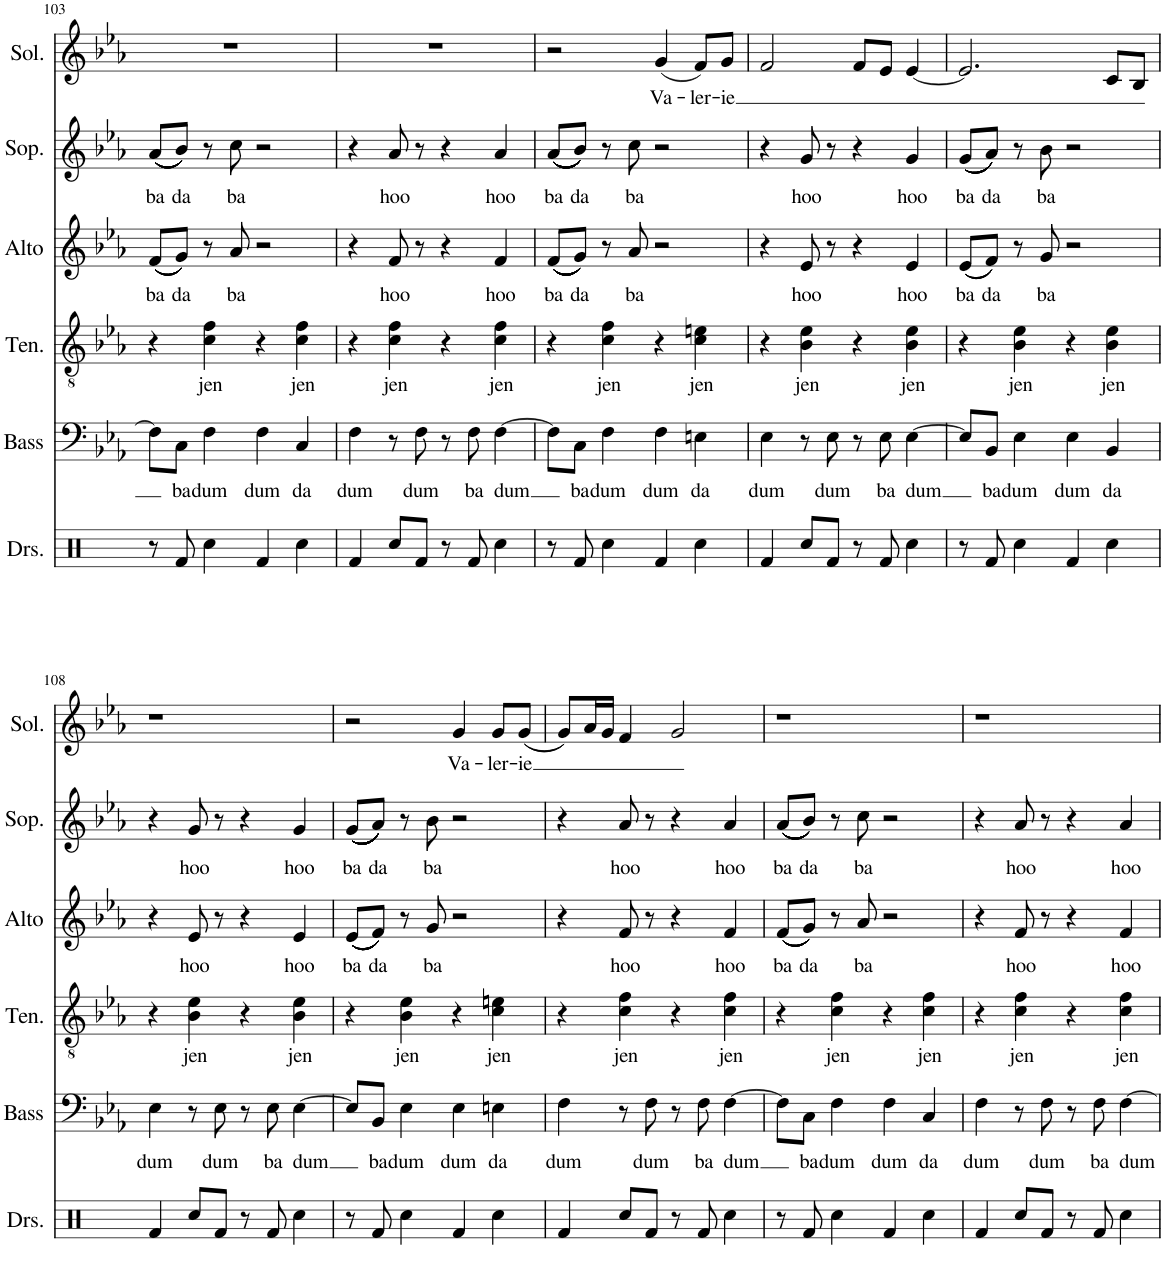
**kern	**kern	**text	**kern	**text	**kern	**text	**kern	**text	**kern	**text
*part6	*part5	*part5	*part4	*part4	*part3	*part3	*part2	*part2	*part1	*part1
*staff6	*staff5	*staff5	*staff4	*staff4	*staff3	*staff3	*staff2	*staff2	*staff1	*staff1
*I"Drumset	*I"Bass	*	*I"Tenor	*	*I"Alto	*	*I"Soprano	*	*I"Solo	*
*I'Drs.	*I'Bass	*	*I'Ten.	*	*I'Alto	*	*I'Sop.	*	*I'Sol.	*
!!LO:PB:g=z
*clefX	*clefF4	*	*clefGv2	*	*clefG2	*	*clefG2	*	*clefG2	*
*k[b-e-a-]	*k[b-e-a-]	*	*k[b-e-a-]	*	*k[b-e-a-]	*	*k[b-e-a-]	*	*k[b-e-a-]	*
*M2/2	*M2/2	*	*M2/2	*	*M2/2	*	*M2/2	*	*M2/2	*
*met(c|)	*met(c|)	*	*met(c|)	*	*met(c|)	*	*met(c|)	*	*met(c|)	*
=103	=103	=103	=103	=103	=103	=103	=103	=103	=103	=103
!	!	!	!	!	!	!LO:LY:b	!	!LO:LY:b	!	!
8r	8F\L]	.	4r	.	8f/L	ba	((((((((8a-/L	ba	1r	.
!	!	!LO:LY:b	!	!	!	!LO:LY:b	!	!LO:LY:b	!	!
8Rf/	8C\J	ba	.	.	8g/J	da	8b-/J))))))))	da	.	.
!	!	!LO:LY:b	!	!LO:LY:b	!	!	!	!	!	!
4Rcc\	4F\	dum	4c\ 4f\	jen	8r	.	8r	.	.	.
!	!	!	!	!	!	!LO:LY:b	!	!LO:LY:b	!	!
.	.	.	.	.	8a-/	ba	8cc\	ba	.	.
!	!	!LO:LY:b	!	!	!	!	!	!	!	!
4Rf/	4F\	dum	4r	.	2r	.	2r	.	.	.
!	!	!LO:LY:b	!	!LO:LY:b	!	!	!	!	!	!
4Rcc\	4C/	da	4c\ 4f\	jen	.	.	.	.	.	.
=104	=104	=104	=104	=104	=104	=104	=104	=104	=104	=104
!	!	!LO:LY:b	!	!	!	!	!	!	!	!
4Rf/	4F\	dum	4r	.	4r	.	4r	.	1r	.
!	!	!	!	!LO:LY:b	!	!LO:LY:b	!	!LO:LY:b	!	!
8Rcc/L	8r	.	4c\ 4f\	jen	8f/	hoo	8a-/	hoo	.	.
!	!	!LO:LY:b	!	!	!	!	!	!	!	!
8Rf/J	8F\	dum	.	.	8r	.	8r	.	.	.
8r	8r	.	4r	.	4r	.	4r	.	.	.
!	!	!LO:LY:b	!	!	!	!	!	!	!	!
8Rf/	8F\	ba	.	.	.	.	.	.	.	.
!	!	!LO:LY:b	!	!LO:LY:b	!	!LO:LY:b	!	!LO:LY:b	!	!
4Rcc\	[4F\	dum	4c\ 4f\	jen	4f/	hoo	4a-/	hoo	.	.
=105	=105	=105	=105	=105	=105	=105	=105	=105	=105	=105
!	!	!	!	!	!	!LO:LY:b	!	!LO:LY:b	!	!
8r	8F\L]	.	4r	.	8f/L	ba	(((((((((((((((8a-/L	ba	2r	.
!	!	!LO:LY:b	!	!	!	!LO:LY:b	!	!LO:LY:b	!	!
8Rf/	8C\J	ba	.	.	8g/J	da	((8b-/J)))))))))))))))	da	.	.
!	!	!LO:LY:b	!	!LO:LY:b	!	!	!	!	!	!
4Rcc\	4F\	dum	4c\ 4f\	jen	8r	.	8r	.	.	.
!	!	!	!	!	!	!LO:LY:b	!	!LO:LY:b	!	!
.	.	.	.	.	8a-/	ba	8cc\	ba	.	.
!	!	!LO:LY:b	!	!	!	!	!	!	!	!LO:LY:b
4Rf/	4F\	dum	4r	.	2r	.	2r	.	(4g/	Va-
!	!	!LO:LY:b	!	!LO:LY:b	!	!	!	!	!	!LO:LY:b
4Rcc\	4En\	da	4c\ 4en\	jen	.	.	.	.	8f/L)	-ler-
!	!	!	!	!	!	!	!	!	!	!LO:LY:b
.	.	.	.	.	.	.	.	.	8g/J	-ie
=106	=106	=106	=106	=106	=106	=106	=106	=106	=106	=106
!	!	!LO:LY:b	!	!	!	!	!	!	!	!
4Rf/	4E-\	dum	4r	.	4r	.	4r	.	2f/	.
!	!	!	!	!LO:LY:b	!	!LO:LY:b	!	!LO:LY:b	!	!
8Rcc/L	8r	.	4B-\ 4e-\	jen	8e-/	hoo	8g/	hoo	.	.
!	!	!LO:LY:b	!	!	!	!	!	!	!	!
8Rf/J	8E-\	dum	.	.	8r	.	8r	.	.	.
8r	8r	.	4r	.	4r	.	4r	.	8f/L	.
!	!	!LO:LY:b	!	!	!	!	!	!	!	!
8Rf/	8E-\	ba	.	.	.	.	.	.	8e-/J	.
!	!	!LO:LY:b	!	!LO:LY:b	!	!LO:LY:b	!	!LO:LY:b	!	!
4Rcc\	[4E-\	dum	4B-\ 4e-\	jen	4e-/	hoo	4g/	hoo	[4e-/	.
=107	=107	=107	=107	=107	=107	=107	=107	=107	=107	=107
!	!	!	!	!	!	!LO:LY:b	!	!LO:LY:b	!	!
8r	8E-/L]	.	4r	.	8e-/L	ba	(((((((8g/L	ba	2.e-/]	.
!	!	!LO:LY:b	!	!	!	!LO:LY:b	!	!LO:LY:b	!	!
8Rf/	8BB-/J	ba	.	.	8f/J	da	8a-/J)))))))	da	.	.
!	!	!LO:LY:b	!	!LO:LY:b	!	!	!	!	!	!
4Rcc\	4E-\	dum	4B-\ 4e-\	jen	8r	.	8r	.	.	.
!	!	!	!	!	!	!LO:LY:b	!	!LO:LY:b	!	!
.	.	.	.	.	8g/	ba	8b-\	ba	.	.
!	!	!LO:LY:b	!	!	!	!	!	!	!	!
4Rf/	4E-\	dum	4r	.	2r	.	2r	.	.	.
!	!	!LO:LY:b	!	!LO:LY:b	!	!	!	!	!	!
4Rcc\	4BB-/	da	4B-\ 4e-\	jen	.	.	.	.	8c/L	.
.	.	.	.	.	.	.	.	.	8B-/J	.
!!LO:LB:g=z
=108	=108	=108	=108	=108	=108	=108	=108	=108	=108	=108
!	!	!LO:LY:b	!	!	!	!	!	!	!	!
4Rf/	4E-\	dum	4r	.	4r	.	4r	.	1r	.
!	!	!	!	!LO:LY:b	!	!LO:LY:b	!	!LO:LY:b	!	!
8Rcc/L	8r	.	4B-\ 4e-\	jen	8e-/	hoo	8g/	hoo	.	.
!	!	!LO:LY:b	!	!	!	!	!	!	!	!
8Rf/J	8E-\	dum	.	.	8r	.	8r	.	.	.
8r	8r	.	4r	.	4r	.	4r	.	.	.
!	!	!LO:LY:b	!	!	!	!	!	!	!	!
8Rf/	8E-\	ba	.	.	.	.	.	.	.	.
!	!	!LO:LY:b	!	!LO:LY:b	!	!LO:LY:b	!	!LO:LY:b	!	!
4Rcc\	[4E-\	dum	4B-\ 4e-\	jen	4e-/	hoo	4g/	hoo	.	.
=109	=109	=109	=109	=109	=109	=109	=109	=109	=109	=109
!	!	!	!	!	!	!LO:LY:b	!	!LO:LY:b	!	!
8r	8E-/L]	.	4r	.	8e-/L	ba	(((((((((((((8g/L	ba	2r	.
!	!	!LO:LY:b	!	!	!	!LO:LY:b	!	!LO:LY:b	!	!
8Rf/	8BB-/J	ba	.	.	8f/J	da	((8a-/J)))))))))))))	da	.	.
!	!	!LO:LY:b	!	!LO:LY:b	!	!	!	!	!	!
4Rcc\	4E-\	dum	4B-\ 4e-\	jen	8r	.	8r	.	.	.
!	!	!	!	!	!	!LO:LY:b	!	!LO:LY:b	!	!
.	.	.	.	.	8g/	ba	8b-\	ba	.	.
!	!	!LO:LY:b	!	!	!	!	!	!	!	!LO:LY:b
4Rf/	4E-\	dum	4r	.	2r	.	2r	.	4g/	Va-
!	!	!LO:LY:b	!	!LO:LY:b	!	!	!	!	!	!LO:LY:b
4Rcc\	4En\	da	4c\ 4en\	jen	.	.	.	.	8g/L	-ler-
!	!	!	!	!	!	!	!	!	!	!LO:LY:b
.	.	.	.	.	.	.	.	.	((8g/J	-ie
=110	=110	=110	=110	=110	=110	=110	=110	=110	=110	=110
!	!	!LO:LY:b	!	!	!	!	!	!	!	!
4Rf/	4F\	dum	4r	.	4r	.	4r	.	8g/L))	.
.	.	.	.	.	.	.	.	.	16a-/L	.
.	.	.	.	.	.	.	.	.	16g/JJ	.
!	!	!	!	!LO:LY:b	!	!LO:LY:b	!	!LO:LY:b	!	!
8Rcc/L	8r	.	4c\ 4f\	jen	8f/	hoo	8a-/	hoo	4f/	.
!	!	!LO:LY:b	!	!	!	!	!	!	!	!
8Rf/J	8F\	dum	.	.	8r	.	8r	.	.	.
8r	8r	.	4r	.	4r	.	4r	.	2g/	.
!	!	!LO:LY:b	!	!	!	!	!	!	!	!
8Rf/	8F\	ba	.	.	.	.	.	.	.	.
!	!	!LO:LY:b	!	!LO:LY:b	!	!LO:LY:b	!	!LO:LY:b	!	!
4Rcc\	[4F\	dum	4c\ 4f\	jen	4f/	hoo	4a-/	hoo	.	.
=111	=111	=111	=111	=111	=111	=111	=111	=111	=111	=111
!	!	!	!	!	!	!LO:LY:b	!	!LO:LY:b	!	!
8r	8F\L]	.	4r	.	8f/L	ba	(((((((((((8a-/L	ba	1r	.
!	!	!LO:LY:b	!	!	!	!LO:LY:b	!	!LO:LY:b	!	!
8Rf/	8C\J	ba	.	.	8g/J	da	(8b-/J)))))))))))	da	.	.
!	!	!LO:LY:b	!	!LO:LY:b	!	!	!	!	!	!
4Rcc\	4F\	dum	4c\ 4f\	jen	8r	.	8r	.	.	.
!	!	!	!	!	!	!LO:LY:b	!	!LO:LY:b	!	!
.	.	.	.	.	8a-/	ba	8cc\	ba	.	.
!	!	!LO:LY:b	!	!	!	!	!	!	!	!
4Rf/	4F\	dum	4r	.	2r	.	2r	.	.	.
!	!	!LO:LY:b	!	!LO:LY:b	!	!	!	!	!	!
4Rcc\	4C/	da	4c\ 4f\	jen	.	.	.	.	.	.
=112	=112	=112	=112	=112	=112	=112	=112	=112	=112	=112
!	!	!LO:LY:b	!	!	!	!	!	!	!	!
4Rf/	4F\	dum	4r	.	4r	.	4r	.	1r	.
!	!	!	!	!LO:LY:b	!	!LO:LY:b	!	!LO:LY:b	!	!
8Rcc/L	8r	.	4c\ 4f\	jen	8f/	hoo	8a-/	hoo	.	.
!	!	!LO:LY:b	!	!	!	!	!	!	!	!
8Rf/J	8F\	dum	.	.	8r	.	8r	.	.	.
8r	8r	.	4r	.	4r	.	4r	.	.	.
!	!	!LO:LY:b	!	!	!	!	!	!	!	!
8Rf/	8F\	ba	.	.	.	.	.	.	.	.
!	!	!LO:LY:b	!	!LO:LY:b	!	!LO:LY:b	!	!LO:LY:b	!	!
4Rcc\	[4F\	dum	4c\ 4f\	jen	4f/	hoo	4a-/	hoo	.	.
=	=	=	=	=	=	=	=	=	=	=
*-	*-	*-	*-	*-	*-	*-	*-	*-	*-	*-
